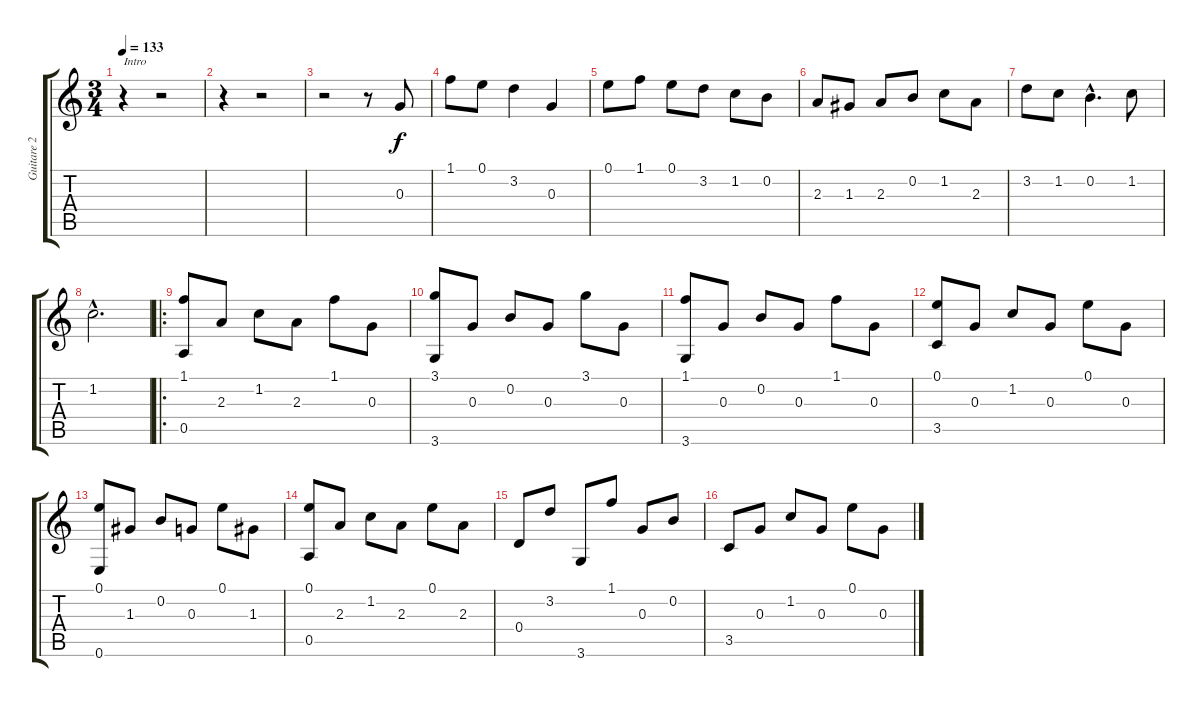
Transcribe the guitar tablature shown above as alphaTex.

\track ("Guitare 2" "Guitare 2") {instrument acousticguitarsteel}
\staff {score tabs}
\tuning (E4 B3 G3 D3 A2 E2) {hide}
\ts (3 4)
\tempo 133
\clef g2
\ks c
r.4{txt "Intro" dy f instrument acousticguitarsteel} r.2 |
r.4 r.2 |
r.2 r.8 0.3.8 |
1.1.8 0.1.8 3.2.4 0.3.4 |
0.1.8 1.1.8 0.1.8 3.2.8 1.2.8 0.2.8 |
2.3.8 1.3.8 2.3.8 0.2.8 1.2.8 2.3.8 |
3.2.8 1.2.8 0.2{hac}.4{d} 1.2.8 |
1.2{hac}.2{d} |
\ro
(1.1 0.5).8 2.3.8 1.2.8 2.3.8 1.1.8 0.3.8 |
(3.1 3.6).8 0.3.8 0.2.8 0.3.8 3.1.8 0.3.8 |
(1.1 3.6).8 0.3.8 0.2.8 0.3.8 1.1.8 0.3.8 |
(0.1 3.5).8 0.3.8 1.2.8 0.3.8 0.1.8 0.3.8 |
(0.1 0.6).8 1.3.8 0.2.8 0.3.8 0.1.8 1.3.8 |
(0.1 0.5).8 2.3.8 1.2.8 2.3.8 0.1.8 2.3.8 |
0.4.8 3.2.8 3.6.8 1.1.8 0.3.8 0.2.8 |
3.5.8 0.3.8 1.2.8 0.3.8 0.1.8 0.3.8
